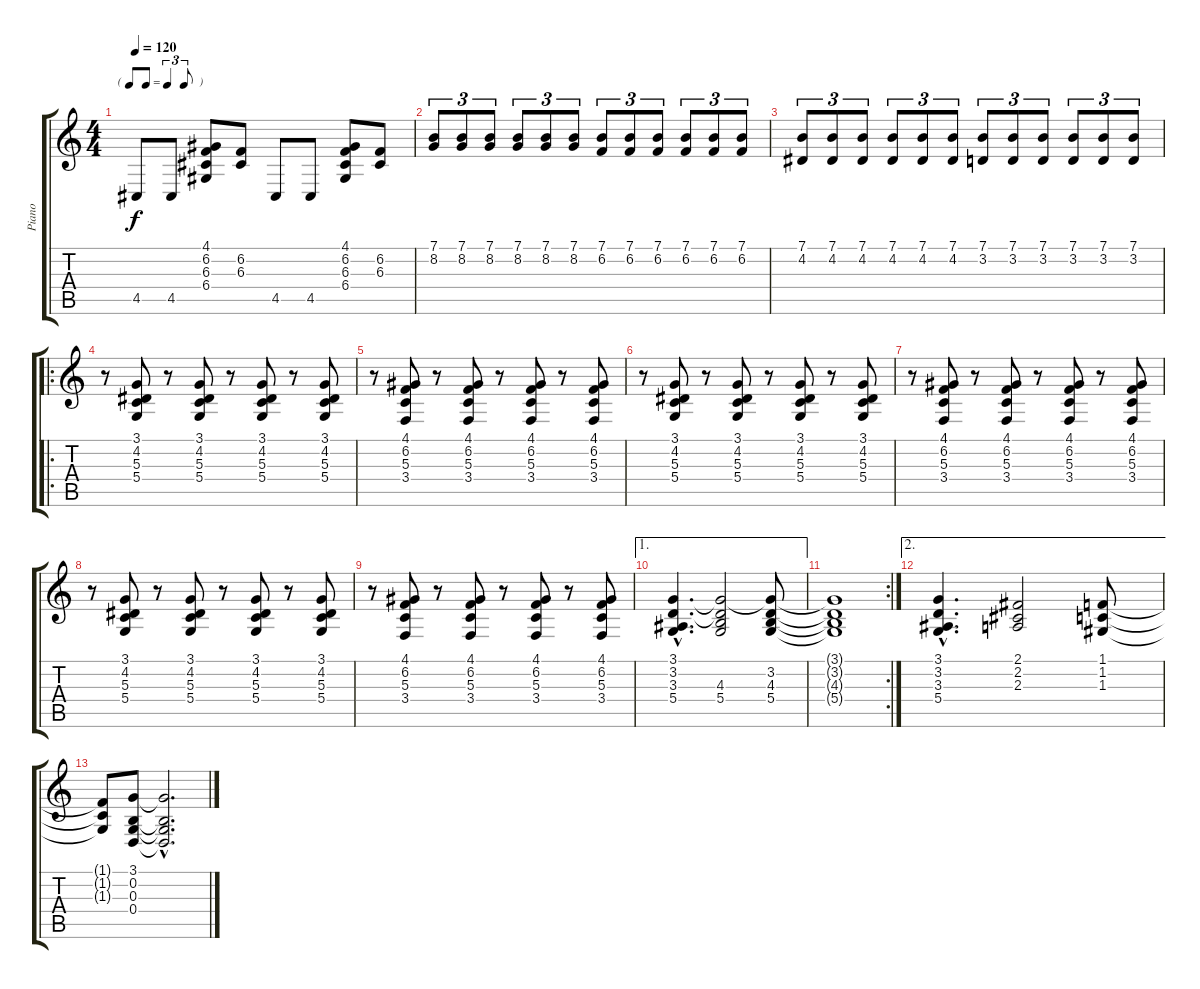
\track ("Piano" "Piano") {instrument electricpiano2}
\staff {score tabs}
\tuning (E4 B3 G3 D3 A2 E2) {hide}
\ts (4 4)
\tf triplet8th
\tempo 120
\clef g2
\ks c
4.5.8{dy f} 4.5.8 (4.1 6.2 6.3 6.4).8 (6.2 6.3).8 4.5.8 4.5.8 (4.1 6.2 6.3 6.4).8 (6.2 6.3).8 |
(7.1 8.2).8{tu (3 2)} (7.1 8.2).8{tu (3 2)} (7.1 8.2).8{tu (3 2)} (7.1 8.2).8{tu (3 2)} (7.1 8.2).8{tu (3 2)} (7.1 8.2).8{tu (3 2)} (7.1 6.2).8{tu (3 2)} (7.1 6.2).8{tu (3 2)} (7.1 6.2).8{tu (3 2)} (7.1 6.2).8{tu (3 2)} (7.1 6.2).8{tu (3 2)} (7.1 6.2).8{tu (3 2)} |
(7.1 4.2).8{tu (3 2)} (7.1 4.2).8{tu (3 2)} (7.1 4.2).8{tu (3 2)} (7.1 4.2).8{tu (3 2)} (7.1 4.2).8{tu (3 2)} (7.1 4.2).8{tu (3 2)} (7.1 3.2).8{tu (3 2)} (7.1 3.2).8{tu (3 2)} (7.1 3.2).8{tu (3 2)} (7.1 3.2).8{tu (3 2)} (7.1 3.2).8{tu (3 2)} (7.1 3.2).8{tu (3 2)} |
\ro
r.8 (3.1 4.2 5.3 5.4).8 r.8 (3.1 4.2 5.3 5.4).8 r.8 (3.1 4.2 5.3 5.4).8 r.8 (3.1 4.2 5.3 5.4).8 |
r.8 (4.1 6.2 5.3 3.4).8 r.8 (4.1 6.2 5.3 3.4).8 r.8 (4.1 6.2 5.3 3.4).8 r.8 (4.1 6.2 5.3 3.4).8 |
r.8 (3.1 4.2 5.3 5.4).8 r.8 (3.1 4.2 5.3 5.4).8 r.8 (3.1 4.2 5.3 5.4).8 r.8 (3.1 4.2 5.3 5.4).8 |
r.8 (4.1 6.2 5.3 3.4).8 r.8 (4.1 6.2 5.3 3.4).8 r.8 (4.1 6.2 5.3 3.4).8 r.8 (4.1 6.2 5.3 3.4).8 |
r.8 (3.1 4.2 5.3 5.4).8 r.8 (3.1 4.2 5.3 5.4).8 r.8 (3.1 4.2 5.3 5.4).8 r.8 (3.1 4.2 5.3 5.4).8 |
r.8 (4.1 6.2 5.3 3.4).8 r.8 (4.1 6.2 5.3 3.4).8 r.8 (4.1 6.2 5.3 3.4).8 r.8 (4.1 6.2 5.3 3.4).8 |
\ae 1
(3.1{hac} 3.2{hac} 3.3{hac} 5.4{hac}).4{d} (3.1{t} 3.2{t} 4.3 5.4).2 (3.1{t} 3.2 4.3 5.4).8 |
\rc 2
(3.1{t} 3.2{t} 4.3{t} 5.4{t}).1 |
\ae 2
(3.1{hac} 3.2{hac} 3.3{hac} 5.4{hac}).4{d} (2.1 2.2 2.3).2 (1.1 1.2 1.3).8 |
(1.1{t} 1.2{t} 1.3{t}).8 (3.1 0.2 0.3 0.4).8 (3.1{hac t} 0.2{hac t} 0.3{hac t} 0.4{hac t}).2{d}
